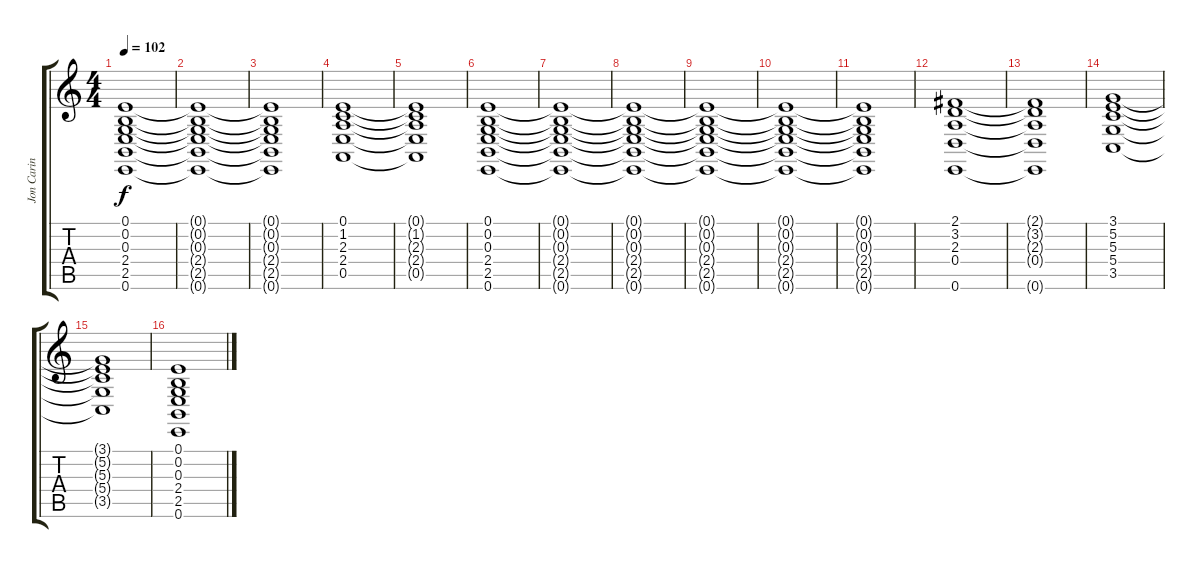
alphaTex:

\track ("Jon Carin" "Jon Carin") {instrument stringensemble1}
\staff {score tabs}
\tuning (E4 B3 G3 D3 A2 E2) {hide}
\ts (4 4)
\tempo 102
\clef g2
\ks c
(0.1{t} 0.2{t} 0.3{t} 2.4{t} 2.5{t} 0.6{t}).1{dy f} |
(0.1{t} 0.2{t} 0.3{t} 2.4{t} 2.5{t} 0.6{t}).1 |
(0.1{t} 0.2{t} 0.3{t} 2.4{t} 2.5{t} 0.6{t}).1 |
(0.1 1.2 2.3 2.4 0.5).1 |
(0.1{t} 1.2{t} 2.3{t} 2.4{t} 0.5{t}).1 |
(0.1 0.2 0.3 2.4 2.5 0.6).1 |
(0.1{t} 0.2{t} 0.3{t} 2.4{t} 2.5{t} 0.6{t}).1 |
(0.1{t} 0.2{t} 0.3{t} 2.4{t} 2.5{t} 0.6{t}).1 |
(0.1{t} 0.2{t} 0.3{t} 2.4{t} 2.5{t} 0.6{t}).1 |
(0.1{t} 0.2{t} 0.3{t} 2.4{t} 2.5{t} 0.6{t}).1 |
(0.1{t} 0.2{t} 0.3{t} 2.4{t} 2.5{t} 0.6{t}).1 |
(2.1 3.2 2.3 0.4 0.6).1 |
(2.1{t} 3.2{t} 2.3{t} 0.4{t} 0.6{t}).1 |
(3.1 5.2 5.3 5.4 3.5).1 |
(3.1{t} 5.2{t} 5.3{t} 5.4{t} 3.5{t}).1 |
(0.1 0.2 0.3 2.4 2.5 0.6).1
